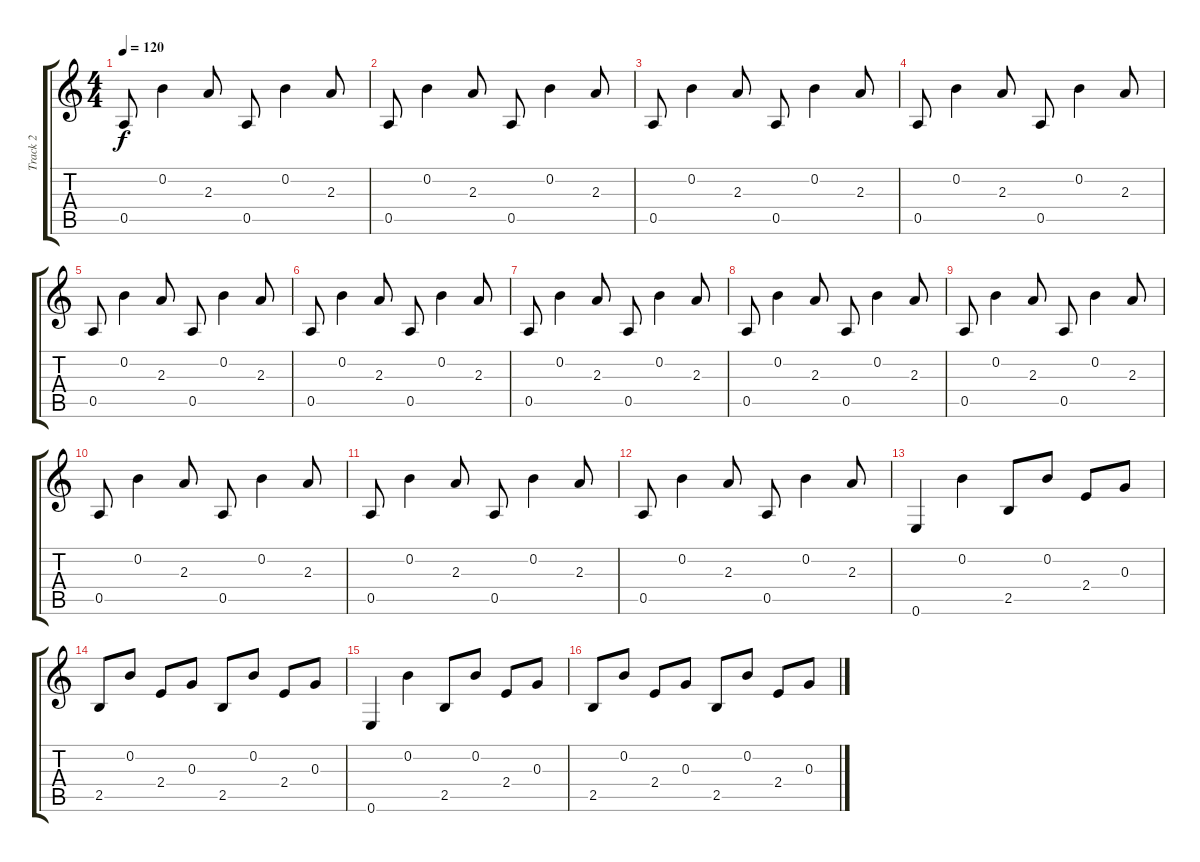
\track ("Track 2" "Track 2") {instrument acousticguitarnylon}
\staff {score tabs}
\tuning (E4 B3 G3 D3 A2 E2) {hide}
\ts (4 4)
\tempo 120
\clef g2
\ks c
0.5.8{dy f} 0.2.4 2.3.8 0.5.8 0.2.4 2.3.8 |
0.5.8 0.2.4 2.3.8 0.5.8 0.2.4 2.3.8 |
0.5.8 0.2.4 2.3.8 0.5.8 0.2.4 2.3.8 |
0.5.8 0.2.4 2.3.8 0.5.8 0.2.4 2.3.8 |
0.5.8 0.2.4 2.3.8 0.5.8 0.2.4 2.3.8 |
0.5.8 0.2.4 2.3.8 0.5.8 0.2.4 2.3.8 |
0.5.8 0.2.4 2.3.8 0.5.8 0.2.4 2.3.8 |
0.5.8 0.2.4 2.3.8 0.5.8 0.2.4 2.3.8 |
0.5.8 0.2.4 2.3.8 0.5.8 0.2.4 2.3.8 |
0.5.8 0.2.4 2.3.8 0.5.8 0.2.4 2.3.8 |
0.5.8 0.2.4 2.3.8 0.5.8 0.2.4 2.3.8 |
0.5.8 0.2.4 2.3.8 0.5.8 0.2.4 2.3.8 |
0.6.4 0.2.4 2.5.8 0.2.8 2.4.8 0.3.8 |
2.5.8 0.2.8 2.4.8 0.3.8 2.5.8 0.2.8 2.4.8 0.3.8 |
0.6.4 0.2.4 2.5.8 0.2.8 2.4.8 0.3.8 |
2.5.8 0.2.8 2.4.8 0.3.8 2.5.8 0.2.8 2.4.8 0.3.8
